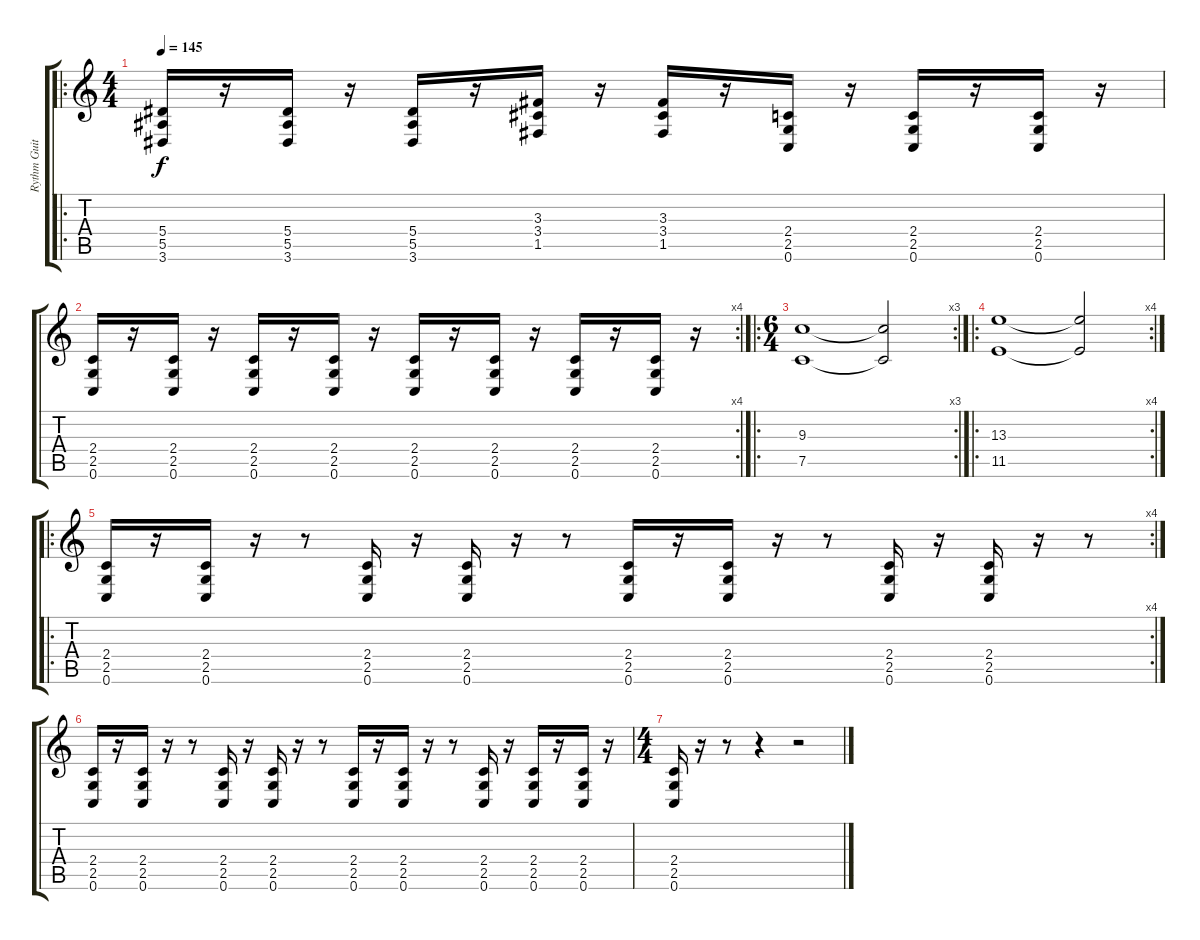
\track ("Rythm Guitar" "Rythm Guit") {instrument distortionguitar}
\staff {score tabs}
\tuning (C4 G3 Eb3 Bb2 F2 C2) {hide}
\ro
\ts (4 4)
\tempo 145
\clef g2
\ks c
(5.4 5.5 3.6).16{dy f} r.16 (5.4 5.5 3.6).16 r.16 (5.4 5.5 3.6).16 r.16 (3.3 3.4 1.5).16 r.16 (3.3 3.4 1.5).16 r.16 (2.4 2.5 0.6).16 r.16 (2.4 2.5 0.6).16 r.16 (2.4 2.5 0.6).16 r.16 |
\rc 4
(2.4 2.5 0.6).16 r.16 (2.4 2.5 0.6).16 r.16 (2.4 2.5 0.6).16 r.16 (2.4 2.5 0.6).16 r.16 (2.4 2.5 0.6).16 r.16 (2.4 2.5 0.6).16 r.16 (2.4 2.5 0.6).16 r.16 (2.4 2.5 0.6).16 r.16 |
\ro
\rc 3
\ts (6 4)
(9.3 7.5).1 (9.3{t} 7.5{t}).2 |
\ro
\rc 4
(13.3 11.5).1 (13.3{t} 11.5{t}).2 |
\ro
\rc 4
(2.4 2.5 0.6).16 r.16 (2.4 2.5 0.6).16 r.16 r.8 (2.4 2.5 0.6).16 r.16 (2.4 2.5 0.6).16 r.16 r.8 (2.4 2.5 0.6).16 r.16 (2.4 2.5 0.6).16 r.16 r.8 (2.4 2.5 0.6).16 r.16 (2.4 2.5 0.6).16 r.16 r.8 |
(2.4 2.5 0.6).16 r.16 (2.4 2.5 0.6).16 r.16 r.8 (2.4 2.5 0.6).16 r.16 (2.4 2.5 0.6).16 r.16 r.8 (2.4 2.5 0.6).16 r.16 (2.4 2.5 0.6).16 r.16 r.8 (2.4 2.5 0.6).16 r.16 (2.4 2.5 0.6).16 r.16 (2.4 2.5 0.6).16 r.16 |
\ts (4 4)
(2.4 2.5 0.6).16 r.16 r.8 r.4 r.2
